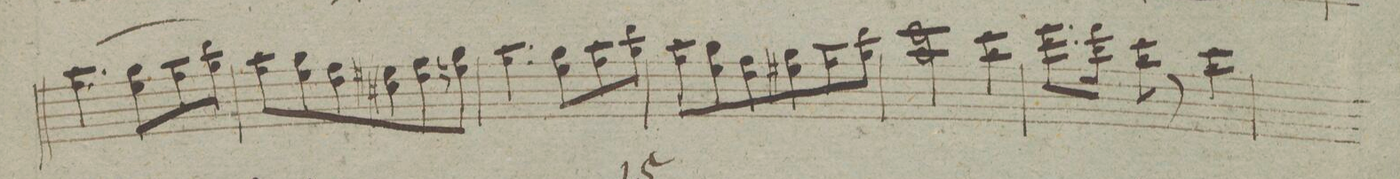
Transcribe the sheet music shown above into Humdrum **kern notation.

**kern
*I"Fagotti
*clefF4
*k[f#]
*M3/4
(4.c 4.A\
8BL 8G\
8c 8A\
8dJ 8B\)
=8
8cL 8A\
8B 8G\
8A 8F#\
8G#X 8E#X\
8A 8F#\
8BJ 8Gn\
=9
4.c 4.A\
8BL 8G\
8c 8A\
8dJ 8B\
=10
8cL 8A\
8B 8G\
8A 8F#\
8B 8G#X\
8c 8A\
8dJ 8B\
=11
2e 2c\
4e 4c\
=12
8.gL 8.e\
16f#Jk 16d\
8e 8c\
8r
4e 4c\
=13
*-
